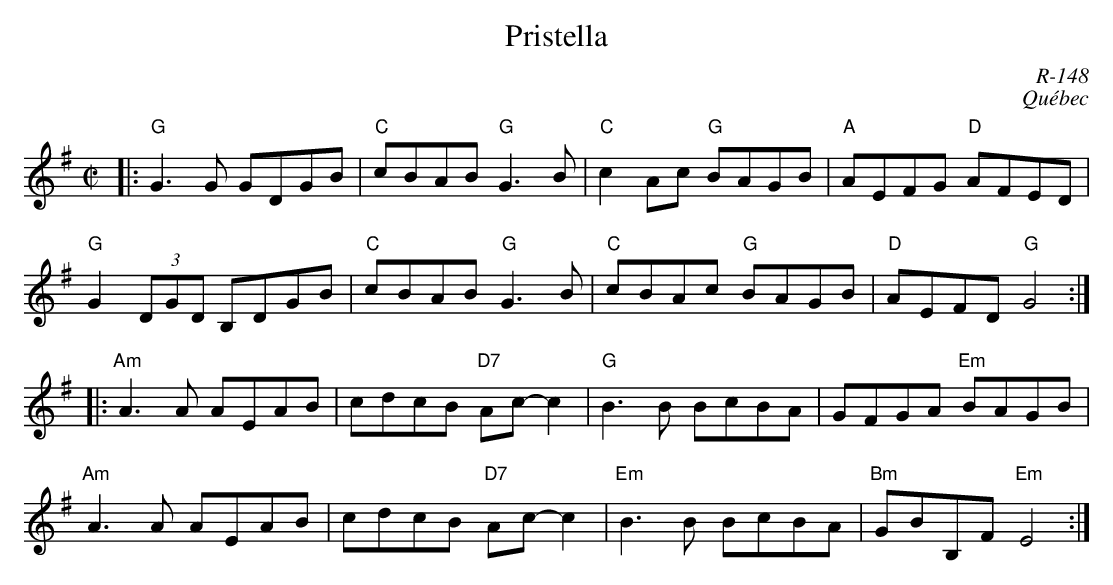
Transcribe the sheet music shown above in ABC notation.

X:1
T: Pristella
C: R-148
C: Québec
M: C|
K:G
|: \
"G"G3G GDGB | "C"cBAB "G"G3B | "C"c2Ac "G"BAGB | "A"AEFG "D"AFED |
"G"G2(3DGD B,DGB | "C"cBAB "G"G3B | "C"cBAc "G"BAGB | "D"AEFD "G"G4 :|
|: \
"Am"A3A AEAB | cdcB "D7"Ac-c2 | "G"B3B  BcBA | GFGA  "Em"BAGB |
"Am"A3A AEAB | cdcB "D7"Ac-c2 | "Em"B3B BcBA | "Bm"GBB,F "Em"E4 :|
